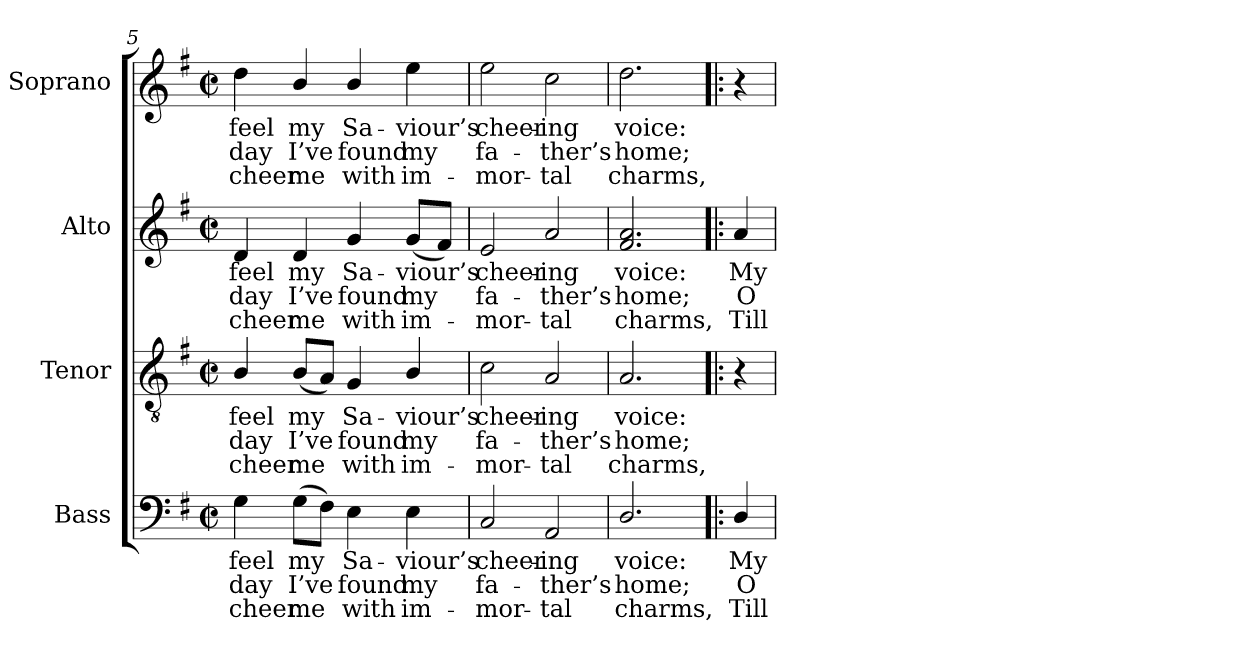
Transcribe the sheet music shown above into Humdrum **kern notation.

**kern	**text	**text	**text	**kern	**text	**text	**text	**kern	**text	**text	**text	**kern	**text	**text	**text
*part4	*part4	*part4	*part4	*part3	*part3	*part3	*part3	*part2	*part2	*part2	*part2	*part1	*part1	*part1	*part1
*staff4	*staff4	*staff4	*staff4	*staff3	*staff3	*staff3	*staff3	*staff2	*staff2	*staff2	*staff2	*staff1	*staff1	*staff1	*staff1
*I"Bass	*	*	*	*I"Tenor	*	*	*	*I"Alto	*	*	*	*I"Soprano	*	*	*
*I'B.	*	*	*	*I'T.	*	*	*	*I'A.	*	*	*	*I'S.	*	*	*
*clefF4	*	*	*	*clefGv2	*	*	*	*clefG2	*	*	*	*clefG2	*	*	*
*	*	*	*	*ITrd7c12	*	*	*	*	*	*	*	*	*	*	*
*k[f#]	*	*	*	*k[f#]	*	*	*	*k[f#]	*	*	*	*k[f#]	*	*	*
*G:	*	*	*	*G:	*	*	*	*G:	*	*	*	*G:	*	*	*
*M2/2	*	*	*	*M2/2	*	*	*	*M2/2	*	*	*	*M2/2	*	*	*
*met(c|)	*	*	*	*met(c|)	*	*	*	*met(c|)	*	*	*	*met(c|)	*	*	*
=5	=5	=5	=5	=5	=5	=5	=5	=5	=5	=5	=5	=5	=5	=5	=5
!	!LO:LY:b:color=#000000	!LO:LY:b:color=#000000	!LO:LY:b:color=#000000	!	!	!	!	!	!	!	!	!	!	!	!
!	!	!	!	!	!LO:LY:b:color=#000000	!LO:LY:b:color=#000000	!LO:LY:b:color=#000000	!	!	!	!	!	!	!	!
!	!	!	!	!	!	!	!	!	!LO:LY:b:color=#000000	!LO:LY:b:color=#000000	!LO:LY:b:color=#000000	!	!	!	!
!	!	!	!	!	!	!	!	!	!	!	!	!	!LO:LY:b:color=#000000	!LO:LY:b:color=#000000	!LO:LY:b:color=#000000
4Gi\	feel	day	cheer	4BBi/	feel	day	cheer	4di/	feel	day	cheer	4ddi\	feel	day	cheer
!	!LO:LY:b:color=#000000	!LO:LY:b:color=#000000	!LO:LY:b:color=#000000	!	!	!	!	!	!	!	!	!	!	!	!
!	!	!	!	!	!LO:LY:b:color=#000000	!LO:LY:b:color=#000000	!LO:LY:b:color=#000000	!	!	!	!	!	!	!	!
!	!	!	!	!	!	!	!	!	!LO:LY:b:color=#000000	!LO:LY:b:color=#000000	!LO:LY:b:color=#000000	!	!	!	!
!	!	!	!	!	!	!	!	!	!	!	!	!	!LO:LY:b:color=#000000	!LO:LY:b:color=#000000	!LO:LY:b:color=#000000
(8Gi\L	my	I’ve	me	(8BBi/L	my	I’ve	me	4di/	my	I’ve	me	4bi/	my	I’ve	me
8F#i\J)	.	.	.	8AAi/J)	.	.	.	.	.	.	.	.	.	.	.
!	!LO:LY:b:color=#000000	!LO:LY:b:color=#000000	!LO:LY:b:color=#000000	!	!	!	!	!	!	!	!	!	!	!	!
!	!	!	!	!	!LO:LY:b:color=#000000	!LO:LY:b:color=#000000	!LO:LY:b:color=#000000	!	!	!	!	!	!	!	!
!	!	!	!	!	!	!	!	!	!LO:LY:b:color=#000000	!LO:LY:b:color=#000000	!LO:LY:b:color=#000000	!	!	!	!
!	!	!	!	!	!	!	!	!	!	!	!	!	!LO:LY:b:color=#000000	!LO:LY:b:color=#000000	!LO:LY:b:color=#000000
4Ei\	Sa-	found	with	4GGi/	Sa-	found	with	4gi/	Sa-	found	with	4bi/	Sa-	found	with
!	!LO:LY:b:color=#000000	!LO:LY:b:color=#000000	!LO:LY:b:color=#000000	!	!	!	!	!	!	!	!	!	!	!	!
!	!	!	!	!	!LO:LY:b:color=#000000	!LO:LY:b:color=#000000	!LO:LY:b:color=#000000	!	!	!	!	!	!	!	!
!	!	!	!	!	!	!	!	!	!LO:LY:b:color=#000000	!LO:LY:b:color=#000000	!LO:LY:b:color=#000000	!	!	!	!
!	!	!	!	!	!	!	!	!	!	!	!	!	!LO:LY:b:color=#000000	!LO:LY:b:color=#000000	!LO:LY:b:color=#000000
4Ei\	-viour’s	my	im-	4BBi/	-viour’s	my	im-	(8gi/L	-viour’s	my	im-	4eei\	-viour’s	my	im-
.	.	.	.	.	.	.	.	8f#i/J)	.	.	.	.	.	.	.
=6	=6	=6	=6	=6	=6	=6	=6	=6	=6	=6	=6	=6	=6	=6	=6
!	!LO:LY:b:color=#000000	!LO:LY:b:color=#000000	!LO:LY:b:color=#000000	!	!	!	!	!	!	!	!	!	!	!	!
!	!	!	!	!	!LO:LY:b:color=#000000	!LO:LY:b:color=#000000	!LO:LY:b:color=#000000	!	!	!	!	!	!	!	!
!	!	!	!	!	!	!	!	!	!LO:LY:b:color=#000000	!LO:LY:b:color=#000000	!LO:LY:b:color=#000000	!	!	!	!
!	!	!	!	!	!	!	!	!	!	!	!	!	!LO:LY:b:color=#000000	!LO:LY:b:color=#000000	!LO:LY:b:color=#000000
2Ci/	cheer-	fa-	-mor-	2Ci\	cheer-	fa-	-mor-	2ei/	cheer-	fa-	-mor-	2eei\	cheer-	fa-	-mor-
!	!LO:LY:b:color=#000000	!LO:LY:b:color=#000000	!LO:LY:b:color=#000000	!	!	!	!	!	!	!	!	!	!	!	!
!	!	!	!	!	!LO:LY:b:color=#000000	!LO:LY:b:color=#000000	!LO:LY:b:color=#000000	!	!	!	!	!	!	!	!
!	!	!	!	!	!	!	!	!	!LO:LY:b:color=#000000	!LO:LY:b:color=#000000	!LO:LY:b:color=#000000	!	!	!	!
!	!	!	!	!	!	!	!	!	!	!	!	!	!LO:LY:b:color=#000000	!LO:LY:b:color=#000000	!LO:LY:b:color=#000000
2AAi/	-ing	-ther’s	-tal	2AAi/	-ing	-ther’s	-tal	2ai/	-ing	-ther’s	-tal	2cci\	-ing	-ther’s	-tal
=7	=7	=7	=7	=7	=7	=7	=7	=7	=7	=7	=7	=7	=7	=7	=7
!	!LO:LY:b:color=#000000	!LO:LY:b:color=#000000	!LO:LY:b:color=#000000	!	!	!	!	!	!	!	!	!	!	!	!
!	!	!	!	!	!LO:LY:b:color=#000000	!LO:LY:b:color=#000000	!LO:LY:b:color=#000000	!	!	!	!	!	!	!	!
!	!	!	!	!	!	!	!	!	!LO:LY:b:color=#000000	!LO:LY:b:color=#000000	!LO:LY:b:color=#000000	!	!	!	!
!	!	!	!	!	!	!	!	!	!	!	!	!	!LO:LY:b:color=#000000	!LO:LY:b:color=#000000	!LO:LY:b:color=#000000
2.Di/	voice:	home;	charms,	2.AAi/	voice:	home;	charms,	2.f#i/ 2.ai	voice:	home;	charms,	2.ddi\	voice:	home;	charms,
!!LO:LB:g=z
=7!|:	=7!|:	=7!|:	=7!|:	=7!|:	=7!|:	=7!|:	=7!|:	=7!|:	=7!|:	=7!|:	=7!|:	=7!|:	=7!|:	=7!|:	=7!|:
!	!LO:LY:b:color=#000000	!LO:LY:b:color=#000000	!LO:LY:b:color=#000000	!	!	!	!	!	!	!	!	!	!	!	!
!	!	!	!	!	!	!	!	!	!LO:LY:b:color=#000000	!LO:LY:b:color=#000000	!LO:LY:b:color=#000000	!	!	!	!
4Di/	My	O	Till	4r	.	.	.	4ai/	My	O	Till	4r	.	.	.
=	=	=	=	=	=	=	=	=	=	=	=	=	=	=	=
*-	*-	*-	*-	*-	*-	*-	*-	*-	*-	*-	*-	*-	*-	*-	*-
